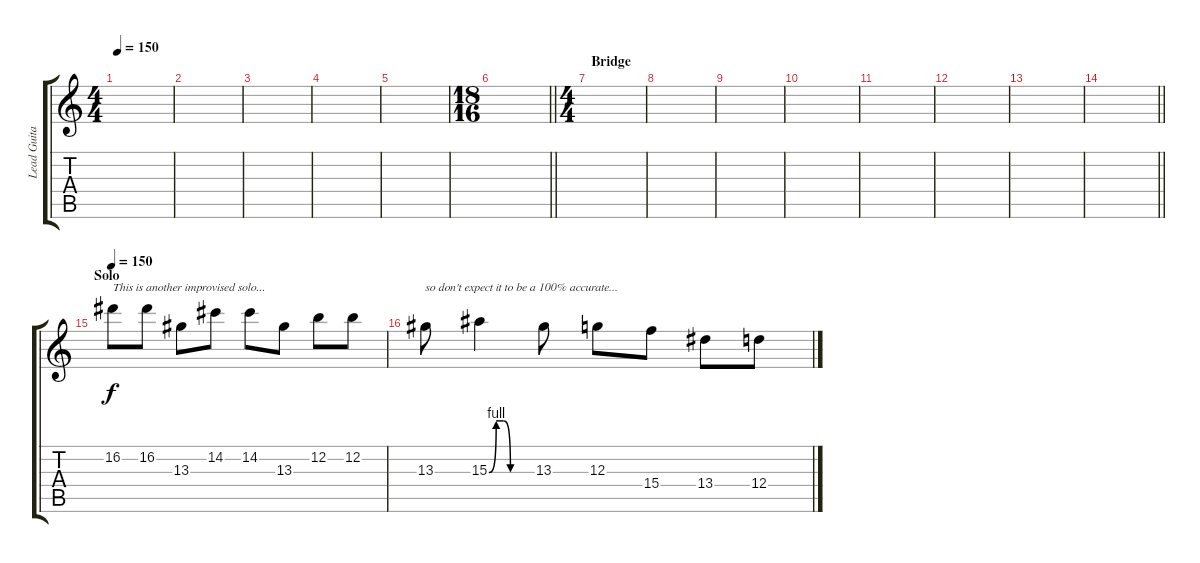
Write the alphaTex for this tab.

\track ("Lead Guitar" "Lead Guita") {instrument electricguitarjazz}
\staff {score tabs}
\tuning (E4 B3 G3 D3 A2 E2) {hide}
\ts (4 4)
\tempo 150
\clef g2
\ks c
|
|
|
|
|
\ts (18 16)
\barLineRight lightlight
|
\ts (4 4)
\section ("" "Bridge")
|
|
|
|
|
|
|
\barLineRight lightlight
|
\section ("" "Solo")
\tempo 150
16.2.8{txt "This is another improvised solo..." volume 16 instrument distortionguitar} 16.2.8 13.3.8 14.2.8 14.2.8 13.3.8 12.2.8 12.2.8 |
13.3.8{txt "so don't expect it to be a 100% accurate..."} 15.3{be (custom 0 0 10 4 20 4 30 0 60 0)}.4 13.3.8 12.3.8 15.4.8 13.4.8 12.4.8
